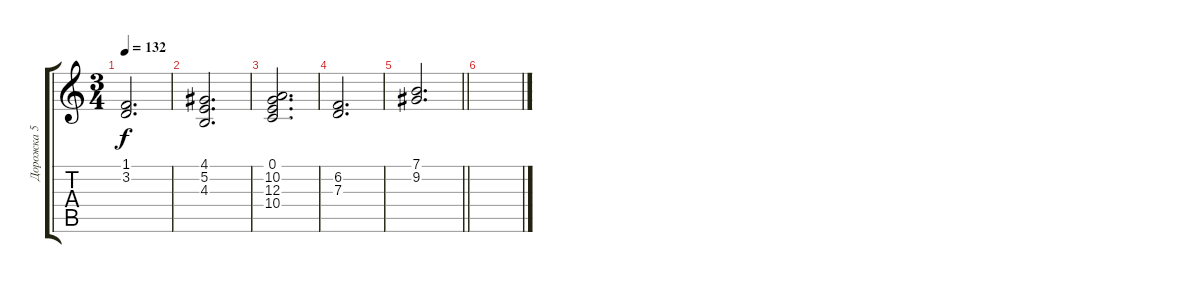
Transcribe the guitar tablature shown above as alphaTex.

\track ("Дорожка 5" "Дорожка 5") {instrument pad8sweep}
\staff {score tabs}
\tuning (E4 B3 G3 D3 A2 E2) {hide}
\ts (3 4)
\tempo 132
\clef g2
\ks c
(1.1 3.2).2{d dy f} |
(4.1 5.2 4.3).2{d} |
(0.1 10.2 12.3 10.4).2{d} |
(6.2 7.3).2{d} |
\barLineRight lightlight
(7.1 9.2).2{d} |
\section ("" "")
